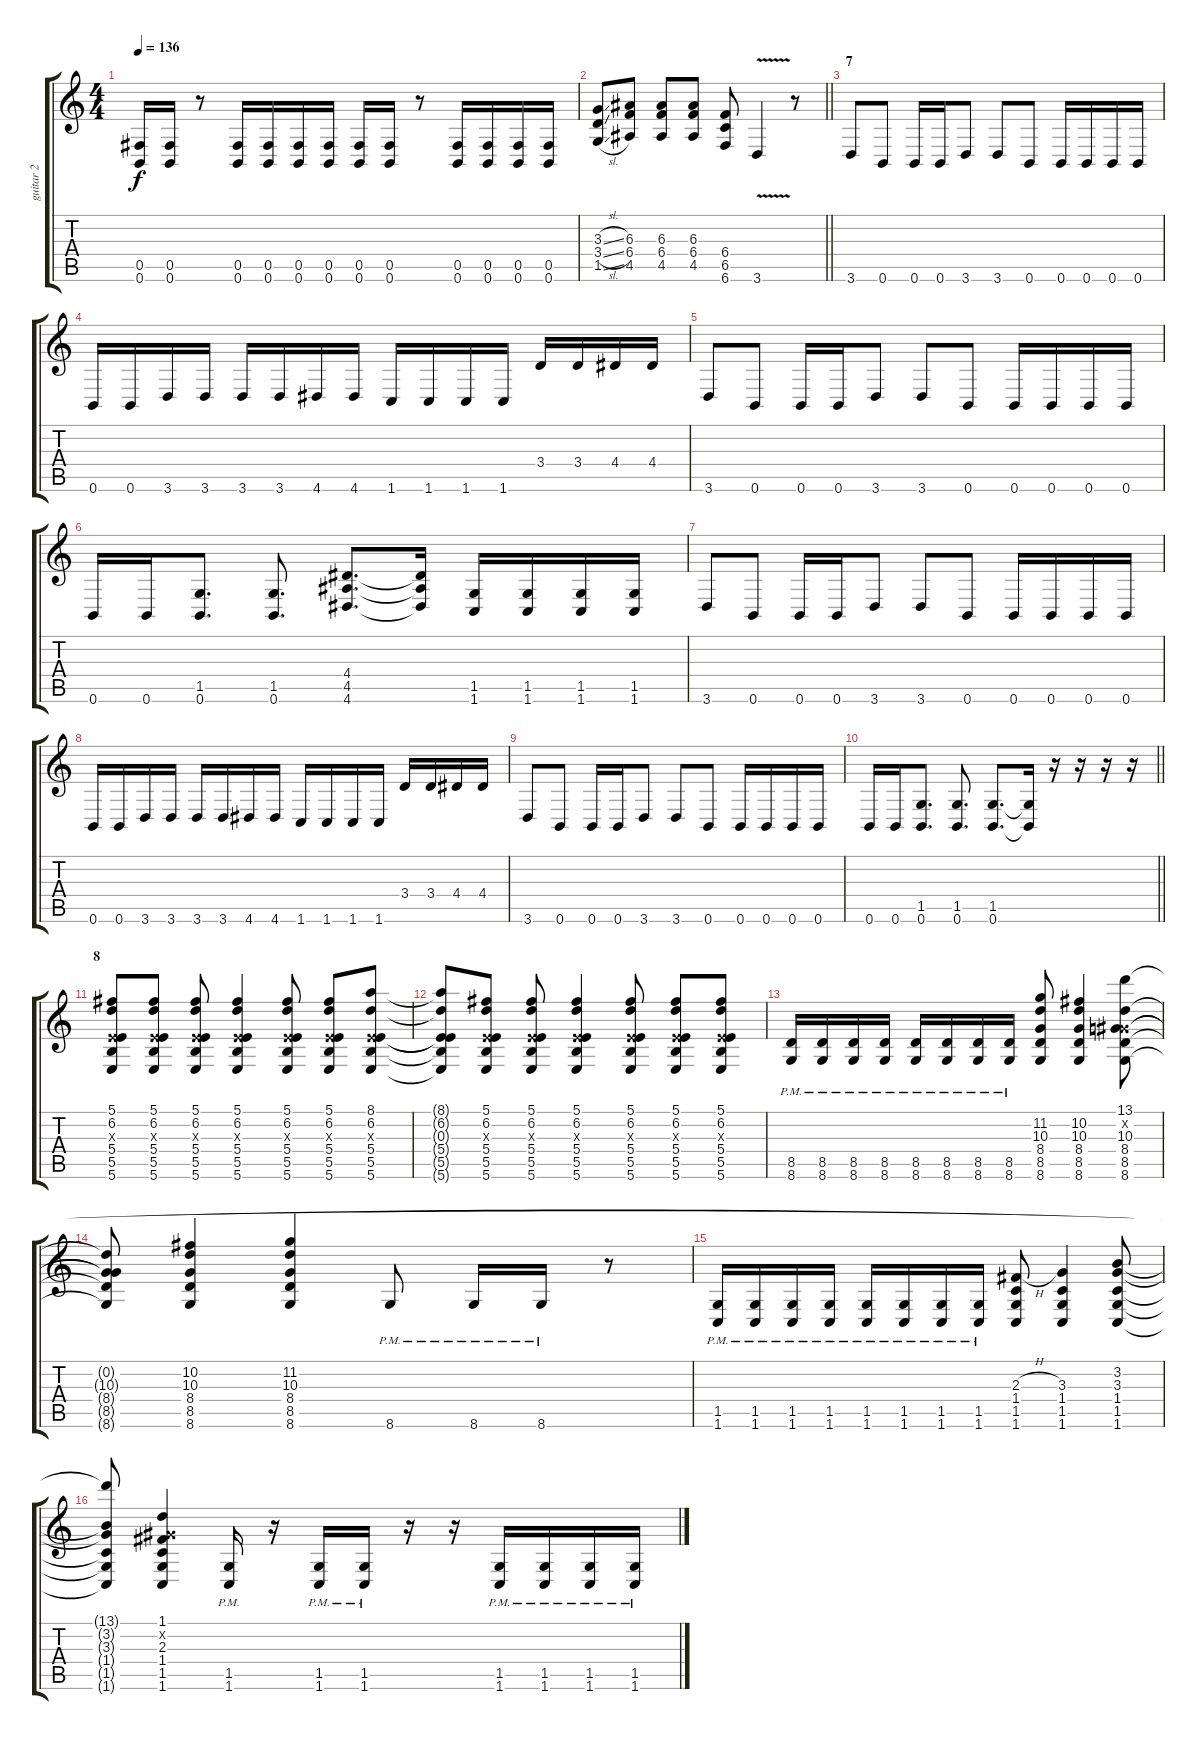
\track ("guitar 2" "guitar 2") {instrument distortionguitar}
\staff {score tabs}
\tuning (Db4 Ab3 E3 B2 Gb2 B1) {hide}
\ts (4 4)
\tempo 136
\clef g2
\ks c
(0.5 0.6).16{dy f} (0.5 0.6).16 r.8 (0.5 0.6).16 (0.5 0.6).16 (0.5 0.6).16 (0.5 0.6).16 (0.5 0.6).16 (0.5 0.6).16 r.8 (0.5 0.6).16 (0.5 0.6).16 (0.5 0.6).16 (0.5 0.6).16 |
\barLineRight lightlight
(3.3{sl} 3.4{sl} 1.5{sl}).8 (6.3 6.4 4.5).8 (6.3 6.4 4.5).8 (6.3 6.4 4.5).8 (6.4 6.5 6.6).8 3.6{v}.4 r.8 |
\section ("" "7")
3.6.8 0.6.8 0.6.16 0.6.16 3.6.8 3.6.8 0.6.8 0.6.16 0.6.16 0.6.16 0.6.16 |
0.6.16 0.6.16 3.6.16 3.6.16 3.6.16 3.6.16 4.6.16 4.6.16 1.6.16 1.6.16 1.6.16 1.6.16 3.4.16 3.4.16 4.4.16 4.4.16 |
3.6.8 0.6.8 0.6.16 0.6.16 3.6.8 3.6.8 0.6.8 0.6.16 0.6.16 0.6.16 0.6.16 |
0.6.16 0.6.16 (1.5 0.6).8{d} (1.5 0.6).8{d} (4.4 4.5 4.6).8{d} (4.4{t} 4.5{t} 4.6{t}).16 (1.5 1.6).16 (1.5 1.6).16 (1.5 1.6).16 (1.5 1.6).16 |
3.6.8 0.6.8 0.6.16 0.6.16 3.6.8 3.6.8 0.6.8 0.6.16 0.6.16 0.6.16 0.6.16 |
0.6.16 0.6.16 3.6.16 3.6.16 3.6.16 3.6.16 4.6.16 4.6.16 1.6.16 1.6.16 1.6.16 1.6.16 3.4.16 3.4.16 4.4.16 4.4.16 |
3.6.8 0.6.8 0.6.16 0.6.16 3.6.8 3.6.8 0.6.8 0.6.16 0.6.16 0.6.16 0.6.16 |
\barLineRight lightlight
0.6.16 0.6.16 (1.5 0.6).8{d} (1.5 0.6).8{d} (1.5 0.6).8{d} (1.5{t} 0.6{t}).16 r.16 r.16 r.16 r.16 |
\section ("" "8")
(5.1 6.2 0.3{x} 5.4 5.5 5.6).8 (5.1 6.2 0.3{x} 5.4 5.5 5.6).8 (5.1 6.2 0.3{x} 5.4 5.5 5.6).8 (5.1 6.2 0.3{x} 5.4 5.5 5.6).4 (5.1 6.2 0.3{x} 5.4 5.5 5.6).8 (5.1 6.2 0.3{x} 5.4 5.5 5.6).8 (8.1 6.2 0.3{x} 5.4 5.5 5.6).8 |
(8.1{t} 6.2{t} 0.3{t} 5.4{t} 5.5{t} 5.6{t}).8 (5.1 6.2 0.3{x} 5.4 5.5 5.6).8 (5.1 6.2 0.3{x} 5.4 5.5 5.6).8 (5.1 6.2 0.3{x} 5.4 5.5 5.6).4 (5.1 6.2 0.3{x} 5.4 5.5 5.6).8 (5.1 6.2 0.3{x} 5.4 5.5 5.6).8 (5.1 6.2 0.3{x} 5.4 5.5 5.6).8 |
(8.5{pm} 8.6{pm}).16 (8.5{pm} 8.6{pm}).16 (8.5{pm} 8.6{pm}).16 (8.5{pm} 8.6{pm}).16 (8.5{pm} 8.6{pm}).16 (8.5{pm} 8.6{pm}).16 (8.5{pm} 8.6{pm}).16 (8.5{pm} 8.6{pm}).16 (11.2 10.3 8.4 8.5 8.6).8 (10.2 10.3 8.4 8.5 8.6).4 (13.1 0.2{x} 10.3 8.4 8.5 8.6).8 |
(0.2{t} 10.3{t} 8.4{t} 8.5{t} 8.6{t}).8 (10.2 10.3 8.4 8.5 8.6).4 (11.2 10.3 8.4 8.5 8.6).4 8.6{pm}.8 8.6{pm}.16 8.6{pm}.16 r.8 |
(1.5{pm} 1.6{pm}).16 (1.5{pm} 1.6{pm}).16 (1.5{pm} 1.6{pm}).16 (1.5{pm} 1.6{pm}).16 (1.5{pm} 1.6{pm}).16 (1.5{pm} 1.6{pm}).16 (1.5{pm} 1.6{pm}).16 (1.5{pm} 1.6{pm}).16 (2.3{h} 1.4 1.5 1.6).8 (3.3 1.4 1.5 1.6).4 (3.2 3.3 1.4 1.5 1.6).8 |
(13.1{t} 3.2{t} 3.3{t} 1.4{t} 1.5{t} 1.6{t}).8 (1.1 0.2{x} 2.3 1.4 1.5 1.6).4 (1.5{pm} 1.6{pm}).16 r.16 (1.5{pm} 1.6{pm}).16 (1.5{pm} 1.6{pm}).16 r.16 r.16 (1.5{pm} 1.6).16 (1.5{pm} 1.6).16 (1.5{pm} 1.6).16 (1.5{pm} 1.6{pm}).16
